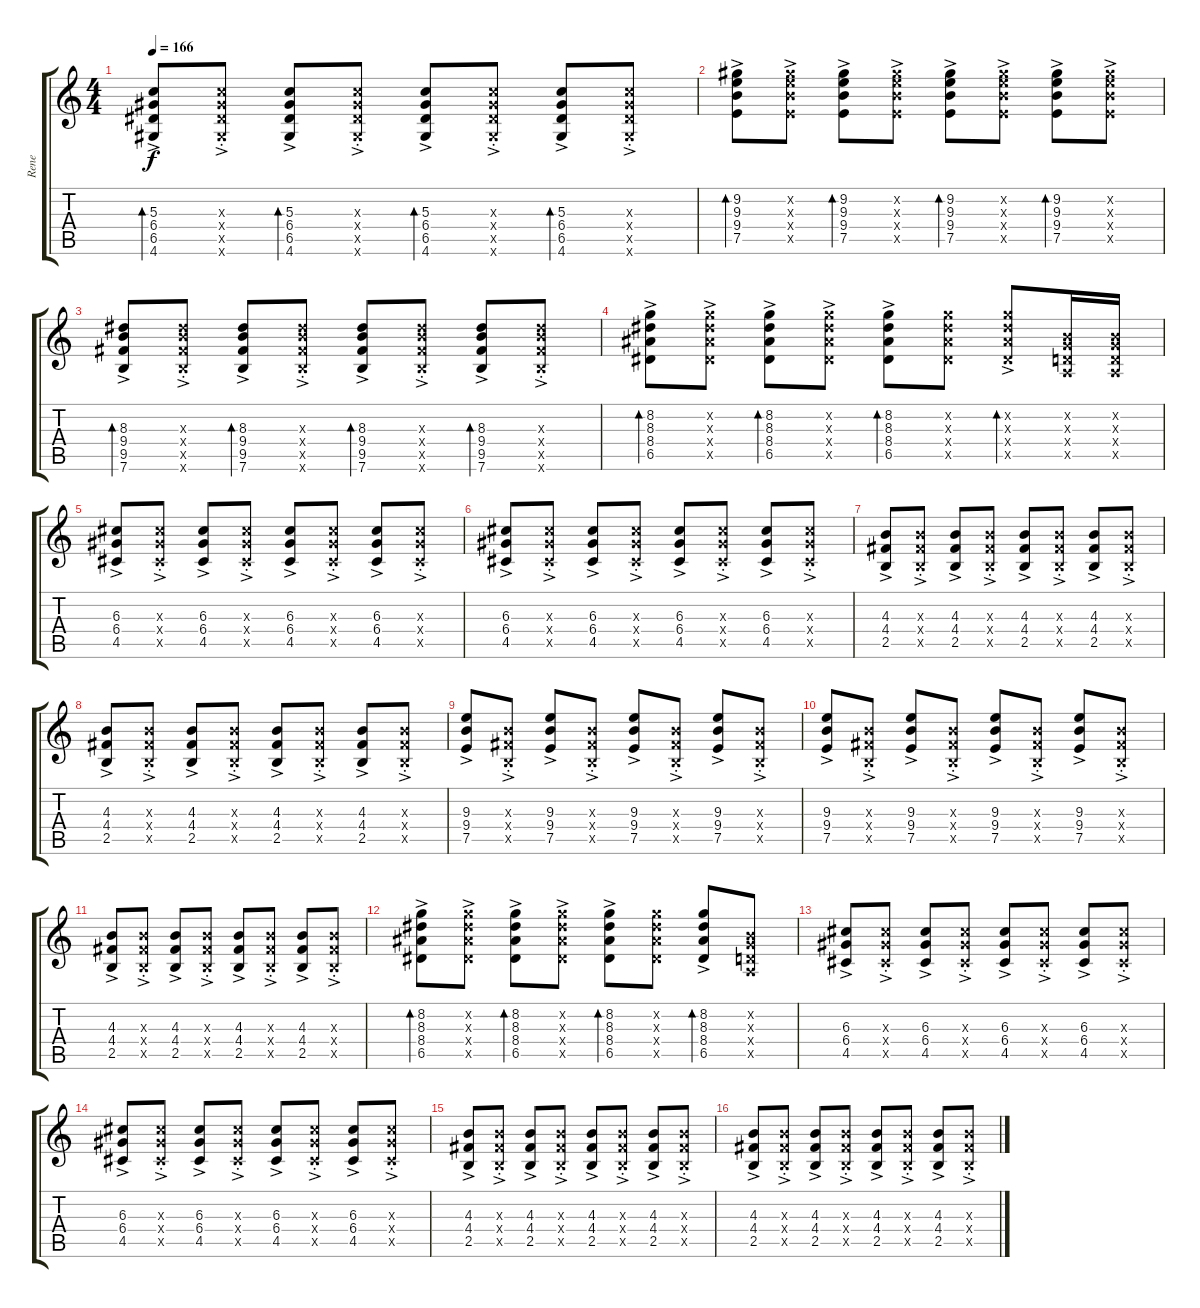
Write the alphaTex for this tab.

\track ("Rene" "Rene") {instrument overdrivenguitar}
\staff {score tabs}
\tuning (E4 B3 G3 D3 A2 E2) {hide}
\ts (4 4)
\tempo 166
\clef g2
\ks c
(5.3{ac} 6.4{ac} 6.5{ac} 4.6{ac}).8{bd 30 dy f} (5.3{ac st x} 6.4{ac st x} 6.5{ac st x} 4.6{ac st x}).8 (5.3{ac} 6.4{ac} 6.5{ac} 4.6{ac}).8{bd 30} (5.3{ac st x} 6.4{ac st x} 6.5{ac st x} 4.6{ac st x}).8 (5.3{ac} 6.4{ac} 6.5{ac} 4.6{ac}).8{bd 30} (5.3{ac st x} 6.4{ac st x} 6.5{ac st x} 4.6{ac st x}).8 (5.3{ac} 6.4{ac} 6.5{ac} 4.6{ac}).8{bd 30} (5.3{ac st x} 6.4{ac st x} 6.5{ac st x} 4.6{ac st x}).8 |
(9.2{ac} 9.3{ac} 9.4{ac} 7.5{ac}).8{bd 30} (9.2{ac x} 9.3{ac x} 9.4{ac x} 7.5{ac x}).8 (9.2{ac} 9.3{ac} 9.4{ac} 7.5{ac}).8{bd 30} (9.2{ac x} 9.3{ac x} 9.4{ac x} 7.5{ac x}).8 (9.2{ac} 9.3{ac} 9.4{ac} 7.5{ac}).8{bd 30} (9.2{ac x} 9.3{ac x} 9.4{ac x} 7.5{ac x}).8 (9.2{ac} 9.3{ac} 9.4{ac} 7.5{ac}).8{bd 30} (9.2{ac x} 9.3{ac x} 9.4{ac x} 7.5{ac x}).8 |
(8.3 9.4{ac} 9.5{ac} 7.6{ac}).8{bd 30} (8.3{st x} 9.4{ac st x} 9.5{ac st x} 7.6{ac st x}).8 (8.3 9.4{ac} 9.5{ac} 7.6{ac}).8{bd 30} (8.3{st x} 9.4{ac st x} 9.5{ac st x} 7.6{ac st x}).8 (8.3 9.4{ac} 9.5{ac} 7.6{ac}).8{bd 30} (8.3{st x} 9.4{ac st x} 9.5{ac st x} 7.6{ac st x}).8 (8.3 9.4{ac} 9.5{ac} 7.6{ac}).8{bd 30} (8.3{st x} 9.4{ac st x} 9.5{ac st x} 7.6{ac st x}).8 |
(8.2{ac} 8.3{ac} 8.4{ac} 6.5{ac}).8{bd 30} (8.2{ac x} 8.3{ac x} 8.4{ac x} 6.5{ac x}).8 (8.2{ac} 8.3{ac} 8.4{ac} 6.5{ac}).8{bd 30} (8.2{ac x} 8.3{ac x} 8.4{ac x} 6.5{ac x}).8 (8.2{ac} 8.3{ac} 8.4{ac} 6.5{ac}).8{bd 30} (8.2{x} 8.3{x} 8.4{x} 6.5{x}).8 (8.2{ac x} 8.3{ac x} 8.4{ac x} 6.5{ac x}).8{bd 30} (0.2{x} 0.3{x} 0.4{x} 0.5{x}).16 (0.2{x} 0.3{x} 0.4{x} 0.5{x}).16 |
(6.3{ac} 6.4{ac} 4.5{ac}).8 (6.3{ac st x} 6.4{ac st x} 4.5{ac st x}).8 (6.3{ac} 6.4{ac} 4.5{ac}).8 (6.3{ac st x} 6.4{ac st x} 4.5{ac st x}).8 (6.3{ac} 6.4{ac} 4.5{ac}).8 (6.3{ac st x} 6.4{ac st x} 4.5{ac st x}).8 (6.3{ac} 6.4{ac} 4.5{ac}).8 (6.3{ac st x} 6.4{ac st x} 4.5{ac st x}).8 |
(6.3{ac} 6.4{ac} 4.5{ac}).8 (6.3{ac st x} 6.4{ac st x} 4.5{ac st x}).8 (6.3{ac} 6.4{ac} 4.5{ac}).8 (6.3{ac st x} 6.4{ac st x} 4.5{ac st x}).8 (6.3{ac} 6.4{ac} 4.5{ac}).8 (6.3{ac st x} 6.4{ac st x} 4.5{ac st x}).8 (6.3{ac} 6.4{ac} 4.5{ac}).8 (6.3{ac st x} 6.4{ac st x} 4.5{ac st x}).8 |
(4.3{ac} 4.4{ac} 2.5{ac}).8 (4.3{ac st x} 4.4{ac st x} 2.5{ac st x}).8 (4.3{ac} 4.4{ac} 2.5{ac}).8 (4.3{ac st x} 4.4{ac st x} 2.5{ac st x}).8 (4.3{ac} 4.4{ac} 2.5{ac}).8 (4.3{ac st x} 4.4{ac st x} 2.5{ac st x}).8 (4.3{ac} 4.4{ac} 2.5{ac}).8 (4.3{ac st x} 4.4{ac st x} 2.5{ac st x}).8 |
(4.3{ac} 4.4{ac} 2.5{ac}).8 (4.3{ac st x} 4.4{ac st x} 2.5{ac st x}).8 (4.3{ac} 4.4{ac} 2.5{ac}).8 (4.3{ac st x} 4.4{ac st x} 2.5{ac st x}).8 (4.3{ac} 4.4{ac} 2.5{ac}).8 (4.3{ac st x} 4.4{ac st x} 2.5{ac st x}).8 (4.3{ac} 4.4{ac} 2.5{ac}).8 (4.3{ac st x} 4.4{ac st x} 2.5{ac st x}).8 |
(9.3{ac} 9.4{ac} 7.5{ac}).8 (4.3{ac st x} 4.4{ac st x} 2.5{ac st x}).8 (9.3{ac} 9.4{ac} 7.5{ac}).8 (4.3{ac st x} 4.4{ac st x} 2.5{ac st x}).8 (9.3{ac} 9.4{ac} 7.5{ac}).8 (4.3{ac st x} 4.4{ac st x} 2.5{ac st x}).8 (9.3{ac} 9.4{ac} 7.5{ac}).8 (4.3{ac st x} 4.4{ac st x} 2.5{ac st x}).8 |
(9.3{ac} 9.4{ac} 7.5{ac}).8 (4.3{ac st x} 4.4{ac st x} 2.5{ac st x}).8 (9.3{ac} 9.4{ac} 7.5{ac}).8 (4.3{ac st x} 4.4{ac st x} 2.5{ac st x}).8 (9.3{ac} 9.4{ac} 7.5{ac}).8 (4.3{ac st x} 4.4{ac st x} 2.5{ac st x}).8 (9.3{ac} 9.4{ac} 7.5{ac}).8 (4.3{ac st x} 4.4{ac st x} 2.5{ac st x}).8 |
(4.3{ac} 4.4{ac} 2.5{ac}).8 (4.3{ac st x} 4.4{ac st x} 2.5{ac st x}).8 (4.3{ac} 4.4{ac} 2.5{ac}).8 (4.3{ac st x} 4.4{ac st x} 2.5{ac st x}).8 (4.3{ac} 4.4{ac} 2.5{ac}).8 (4.3{ac st x} 4.4{ac st x} 2.5{ac st x}).8 (4.3{ac} 4.4{ac} 2.5{ac}).8 (4.3{ac st x} 4.4{ac st x} 2.5{ac st x}).8 |
(8.2{ac} 8.3{ac} 8.4{ac} 6.5{ac}).8{bd 30} (8.2{ac x} 8.3{ac x} 8.4{ac x} 6.5{ac x}).8 (8.2{ac} 8.3{ac} 8.4{ac} 6.5{ac}).8{bd 30} (8.2{ac x} 8.3{ac x} 8.4{ac x} 6.5{ac x}).8 (8.2{ac} 8.3{ac} 8.4{ac} 6.5{ac}).8{bd 30} (8.2{x} 8.3{x} 8.4{x} 6.5{x}).8 (8.2{ac} 8.3{ac} 8.4{ac} 6.5{ac}).8{bd 30} (0.2{x} 0.3{x} 0.4{x} 0.5{x}).8 |
(6.3{ac} 6.4{ac} 4.5{ac}).8 (6.3{ac st x} 6.4{ac st x} 4.5{ac st x}).8 (6.3{ac} 6.4{ac} 4.5{ac}).8 (6.3{ac st x} 6.4{ac st x} 4.5{ac st x}).8 (6.3{ac} 6.4{ac} 4.5{ac}).8 (6.3{ac st x} 6.4{ac st x} 4.5{ac st x}).8 (6.3{ac} 6.4{ac} 4.5{ac}).8 (6.3{ac st x} 6.4{ac st x} 4.5{ac st x}).8 |
(6.3{ac} 6.4{ac} 4.5{ac}).8 (6.3{ac st x} 6.4{ac st x} 4.5{ac st x}).8 (6.3{ac} 6.4{ac} 4.5{ac}).8 (6.3{ac st x} 6.4{ac st x} 4.5{ac st x}).8 (6.3{ac} 6.4{ac} 4.5{ac}).8 (6.3{ac st x} 6.4{ac st x} 4.5{ac st x}).8 (6.3{ac} 6.4{ac} 4.5{ac}).8 (6.3{ac st x} 6.4{ac st x} 4.5{ac st x}).8 |
(4.3{ac} 4.4{ac} 2.5{ac}).8 (4.3{ac st x} 4.4{ac st x} 2.5{ac st x}).8 (4.3{ac} 4.4{ac} 2.5{ac}).8 (4.3{ac st x} 4.4{ac st x} 2.5{ac st x}).8 (4.3{ac} 4.4{ac} 2.5{ac}).8 (4.3{ac st x} 4.4{ac st x} 2.5{ac st x}).8 (4.3{ac} 4.4{ac} 2.5{ac}).8 (4.3{ac st x} 4.4{ac st x} 2.5{ac st x}).8 |
(4.3{ac} 4.4{ac} 2.5{ac}).8 (4.3{ac st x} 4.4{ac st x} 2.5{ac st x}).8 (4.3{ac} 4.4{ac} 2.5{ac}).8 (4.3{ac st x} 4.4{ac st x} 2.5{ac st x}).8 (4.3{ac} 4.4{ac} 2.5{ac}).8 (4.3{ac st x} 4.4{ac st x} 2.5{ac st x}).8 (4.3{ac} 4.4{ac} 2.5{ac}).8 (4.3{ac st x} 4.4{ac st x} 2.5{ac st x}).8
